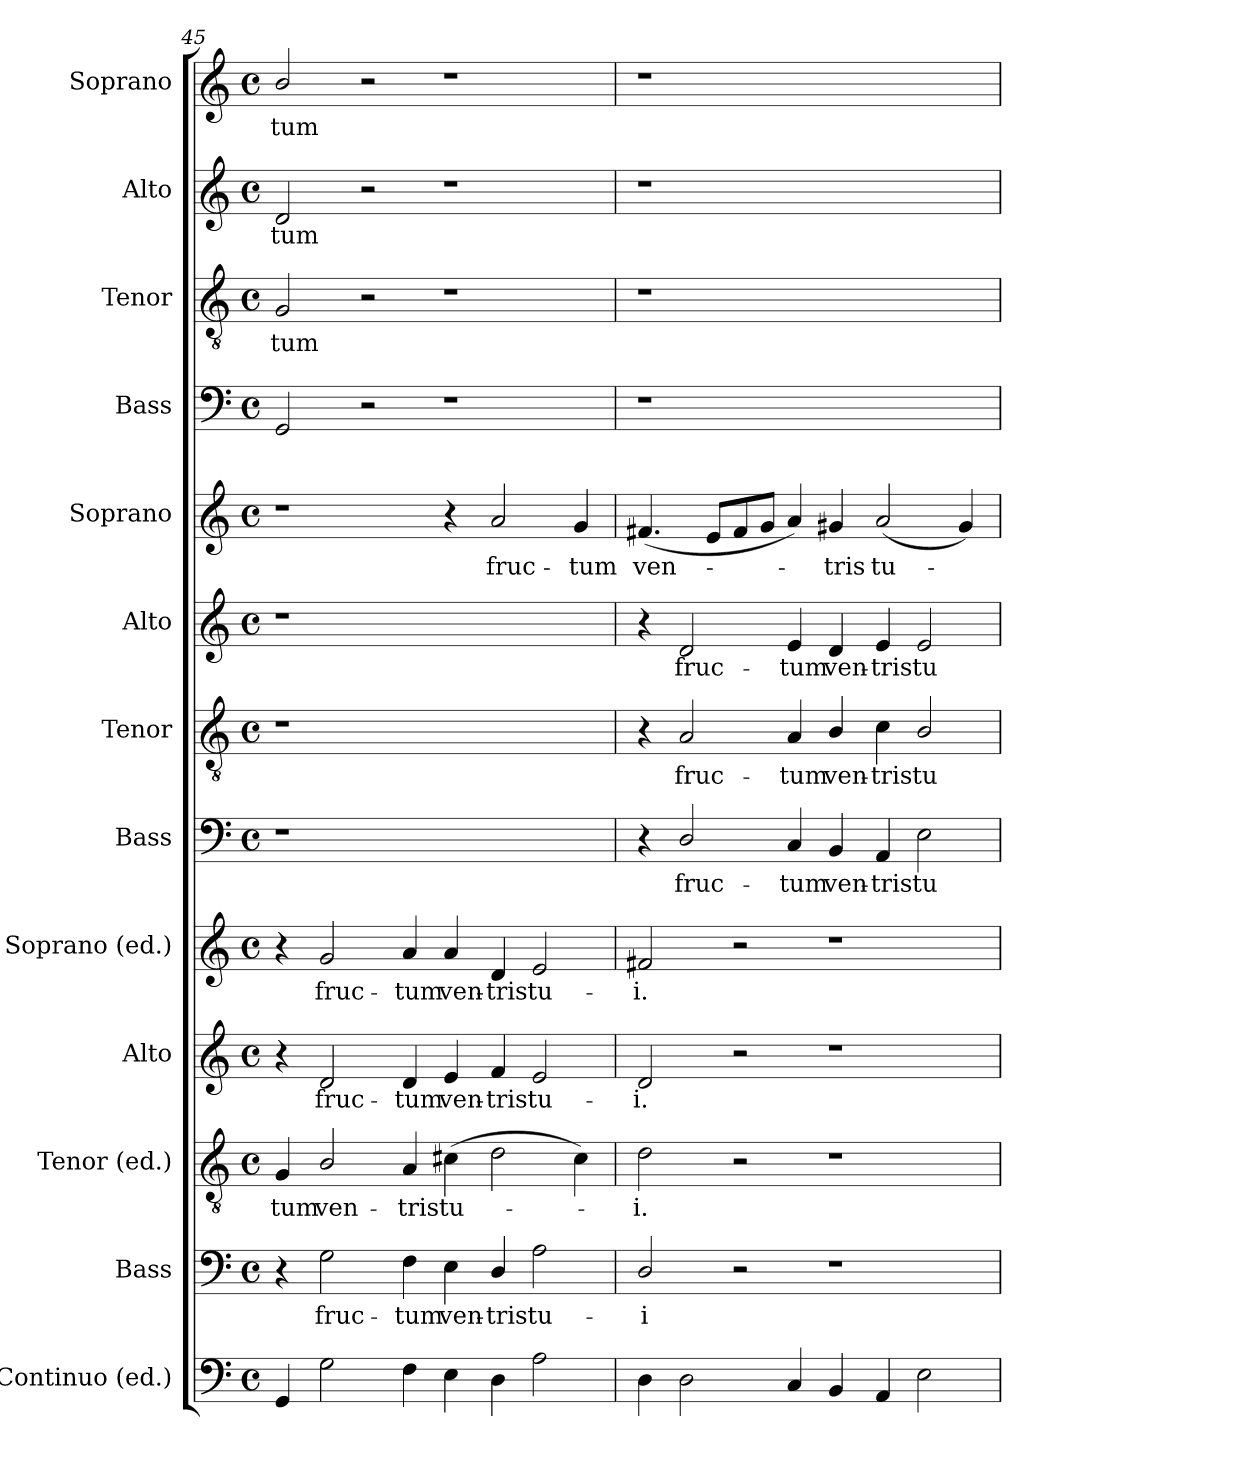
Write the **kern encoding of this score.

**kern	**kern	**text	**kern	**text	**kern	**text	**kern	**text	**kern	**text	**kern	**text	**kern	**text	**kern	**text	**kern	**kern	**text	**kern	**text	**kern	**text
*part13	*part12	*part12	*part11	*part11	*part10	*part10	*part9	*part9	*part8	*part8	*part7	*part7	*part6	*part6	*part5	*part5	*part4	*part3	*part3	*part2	*part2	*part1	*part1
*staff13	*staff12	*staff12	*staff11	*staff11	*staff10	*staff10	*staff9	*staff9	*staff8	*staff8	*staff7	*staff7	*staff6	*staff6	*staff5	*staff5	*staff4	*staff3	*staff3	*staff2	*staff2	*staff1	*staff1
*I"Continuo (ed.)	*I"Bass	*	*I"Tenor (ed.)	*	*I"Alto	*	*I"Soprano (ed.)	*	*I"Bass	*	*I"Tenor	*	*I"Alto	*	*I"Soprano	*	*I"Bass	*I"Tenor	*	*I"Alto	*	*I"Soprano	*
*I'Cont.	*I'B.	*	*I'T.	*	*I'A.	*	*I'S.	*	*I'B.	*	*I'T.	*	*I'A.	*	*I'S.	*	*I'B.	*I'T.	*	*I'A.	*	*I'S.	*
*clefF4	*clefF4	*	*clefGv2	*	*clefG2	*	*clefG2	*	*clefF4	*	*clefGv2	*	*clefG2	*	*clefG2	*	*clefF4	*clefGv2	*	*clefG2	*	*clefG2	*
*	*	*	*	*	*	*	*	*	*	*	*ITrd7c12	*	*	*	*	*	*	*ITrd7c12	*	*	*	*	*
*k[]	*k[]	*	*k[]	*	*k[]	*	*k[]	*	*k[]	*	*k[]	*	*k[]	*	*k[]	*	*k[]	*k[]	*	*k[]	*	*k[]	*
*C:	*C:	*	*C:	*	*C:	*	*C:	*	*C:	*	*C:	*	*C:	*	*C:	*	*C:	*C:	*	*C:	*	*C:	*
*M4/4	*M4/4	*	*M4/4	*	*M4/4	*	*M4/4	*	*M4/4	*	*M4/4	*	*M4/4	*	*M4/4	*	*M4/4	*M4/4	*	*M4/4	*	*M4/4	*
*met(c)	*met(c)	*	*met(c)	*	*met(c)	*	*met(c)	*	*met(c)	*	*met(c)	*	*met(c)	*	*met(c)	*	*met(c)	*met(c)	*	*met(c)	*	*met(c)	*
=45	=45	=45	=45	=45	=45	=45	=45	=45	=45	=45	=45	=45	=45	=45	=45	=45	=45	=45	=45	=45	=45	=45	=45
!	!	!	!	!LO:LY:b:color=#000000	!	!	!	!	!LO:N:vis=1	!	!LO:N:vis=1	!	!LO:N:vis=1	!	!	!	!	!	!	!	!	!	!
!	!	!	!	!	!	!	!	!	!	!	!	!	!	!	!	!	!	!	!LO:LY:b:color=#000000	!	!	!	!
!	!	!	!	!	!	!	!	!	!	!	!	!	!	!	!	!	!	!	!	!	!LO:LY:b:color=#000000	!	!
!	!	!	!	!	!	!	!	!	!	!	!	!	!	!	!	!	!	!	!	!	!	!	!LO:LY:b:color=#000000
4GGi/	4r	.	4Gi/	-tum	4r	.	4r	.	1r	.	1r	.	1r	.	1r	.	2GGi/	2GGi/	-tum	2di/	-tum	2bi/	-tum
!	!	!LO:LY:b:color=#000000	!	!	!	!	!	!	!	!	!	!	!	!	!	!	!	!	!	!	!	!	!
!	!	!	!	!LO:LY:b:color=#000000	!	!	!	!	!	!	!	!	!	!	!	!	!	!	!	!	!	!	!
!	!	!	!	!	!	!LO:LY:b:color=#000000	!	!	!	!	!	!	!	!	!	!	!	!	!	!	!	!	!
!	!	!	!	!	!	!	!	!LO:LY:b:color=#000000	!	!	!	!	!	!	!	!	!	!	!	!	!	!	!
2Gi\	2Gi\	fruc-	2Bi/	ven-	2di/	fruc-	2gi/	fruc-	.	.	.	.	.	.	.	.	.	.	.	.	.	.	.
.	.	.	.	.	.	.	.	.	.	.	.	.	.	.	.	.	2r	2r	.	2r	.	2r	.
!	!	!LO:LY:b:color=#000000	!	!	!	!	!	!	!	!	!	!	!	!	!	!	!	!	!	!	!	!	!
!	!	!	!	!LO:LY:b:color=#000000	!	!	!	!	!	!	!	!	!	!	!	!	!	!	!	!	!	!	!
!	!	!	!	!	!	!LO:LY:b:color=#000000	!	!	!	!	!	!	!	!	!	!	!	!	!	!	!	!	!
!	!	!	!	!	!	!	!	!LO:LY:b:color=#000000	!	!	!	!	!	!	!	!	!	!	!	!	!	!	!
4Fi\	4Fi\	-tum	4Ai/	-tris	4di/	-tum	4ai/	-tum	.	.	.	.	.	.	.	.	.	.	.	.	.	.	.
!	!	!LO:LY:b:color=#000000	!	!	!	!	!	!	!	!	!	!	!	!	!	!	!	!	!	!	!	!	!
!	!	!	!	!LO:LY:b:color=#000000	!	!	!	!	!	!	!	!	!	!	!	!	!	!	!	!	!	!	!
!	!	!	!	!	!	!LO:LY:b:color=#000000	!	!	!	!	!	!	!	!	!	!	!	!	!	!	!	!	!
!	!	!	!	!	!	!	!	!LO:LY:b:color=#000000	!	!	!	!	!	!	!	!	!	!	!	!	!	!	!
4Ei\	4Ei\	ven-	(4c#Xi\	tu-	4ei/	ven-	4ai/	ven-	1ryy	.	1ryy	.	1ryy	.	4r	.	1r	1r	.	1r	.	1r	.
!	!	!LO:LY:b:color=#000000	!	!	!	!	!	!	!	!	!	!	!	!	!	!	!	!	!	!	!	!	!
!	!	!	!	!	!	!LO:LY:b:color=#000000	!	!	!	!	!	!	!	!	!	!	!	!	!	!	!	!	!
!	!	!	!	!	!	!	!	!LO:LY:b:color=#000000	!	!	!	!	!	!	!	!	!	!	!	!	!	!	!
!	!	!	!	!	!	!	!	!	!	!	!	!	!	!	!	!LO:LY:b:color=#000000	!	!	!	!	!	!	!
4Di\	4Di/	-tris	2di\	.	4fi/	-tris	4di/	-tris	.	.	.	.	.	.	2ai/	fruc-	.	.	.	.	.	.	.
!	!	!LO:LY:b:color=#000000	!	!	!	!	!	!	!	!	!	!	!	!	!	!	!	!	!	!	!	!	!
!	!	!	!	!	!	!LO:LY:b:color=#000000	!	!	!	!	!	!	!	!	!	!	!	!	!	!	!	!	!
!	!	!	!	!	!	!	!	!LO:LY:b:color=#000000	!	!	!	!	!	!	!	!	!	!	!	!	!	!	!
2Ai\	2Ai\	tu-	.	.	2ei/	tu-	2ei/	tu-	.	.	.	.	.	.	.	.	.	.	.	.	.	.	.
!	!	!	!	!	!	!	!	!	!	!	!	!	!	!	!	!LO:LY:b:color=#000000	!	!	!	!	!	!	!
.	.	.	4c#i\)	.	.	.	.	.	.	.	.	.	.	.	4gi/	-tum	.	.	.	.	.	.	.
!!LO:PB:g=z
=46	=46	=46	=46	=46	=46	=46	=46	=46	=46	=46	=46	=46	=46	=46	=46	=46	=46	=46	=46	=46	=46	=46	=46
!	!	!LO:LY:b:color=#000000	!	!	!	!	!	!	!	!	!	!	!	!	!	!	!	!	!	!	!	!	!
!	!	!	!	!LO:LY:b:color=#000000	!	!	!	!	!	!	!	!	!	!	!	!	!	!	!	!	!	!	!
!	!	!	!	!	!	!LO:LY:b:color=#000000	!	!	!	!	!	!	!	!	!	!	!	!	!	!	!	!	!
!	!	!	!	!	!	!	!	!LO:LY:b:color=#000000	!	!	!	!	!	!	!	!	!	!	!	!	!	!	!
!	!	!	!	!	!	!	!	!	!	!	!	!	!	!	!	!LO:LY:b:color=#000000	!LO:N:vis=1	!LO:N:vis=1	!	!LO:N:vis=1	!	!LO:N:vis=1	!
4Di\	2Di/	-i	2di\	-i.	2di/	-i.	2f#Xi/	-i.	4r	.	4r	.	4r	.	(4.f#Xi/	ven-	1r	1r	.	1r	.	1r	.
!	!	!	!	!	!	!	!	!	!	!LO:LY:b:color=#000000	!	!	!	!	!	!	!	!	!	!	!	!	!
!	!	!	!	!	!	!	!	!	!	!	!	!LO:LY:b:color=#000000	!	!	!	!	!	!	!	!	!	!	!
!	!	!	!	!	!	!	!	!	!	!	!	!	!	!LO:LY:b:color=#000000	!	!	!	!	!	!	!	!	!
2Di\	.	.	.	.	.	.	.	.	2Di/	fruc-	2AAi/	fruc-	2di/	fruc-	.	.	.	.	.	.	.	.	.
.	.	.	.	.	.	.	.	.	.	.	.	.	.	.	8ei/L	.	.	.	.	.	.	.	.
.	2r	.	2r	.	2r	.	2r	.	.	.	.	.	.	.	8f#i/	.	.	.	.	.	.	.	.
.	.	.	.	.	.	.	.	.	.	.	.	.	.	.	8gi/J	.	.	.	.	.	.	.	.
!	!	!	!	!	!	!	!	!	!	!LO:LY:b:color=#000000	!	!	!	!	!	!	!	!	!	!	!	!	!
!	!	!	!	!	!	!	!	!	!	!	!	!LO:LY:b:color=#000000	!	!	!	!	!	!	!	!	!	!	!
!	!	!	!	!	!	!	!	!	!	!	!	!	!	!LO:LY:b:color=#000000	!	!	!	!	!	!	!	!	!
4Ci/	.	.	.	.	.	.	.	.	4Ci/	-tum	4AAi/	-tum	4ei/	-tum	4ai/)	.	.	.	.	.	.	.	.
!	!	!	!	!	!	!	!	!	!	!LO:LY:b:color=#000000	!	!	!	!	!	!	!	!	!	!	!	!	!
!	!	!	!	!	!	!	!	!	!	!	!	!LO:LY:b:color=#000000	!	!	!	!	!	!	!	!	!	!	!
!	!	!	!	!	!	!	!	!	!	!	!	!	!	!LO:LY:b:color=#000000	!	!	!	!	!	!	!	!	!
!	!	!	!	!	!	!	!	!	!	!	!	!	!	!	!	!LO:LY:b:color=#000000	!	!	!	!	!	!	!
4BBi/	1r	.	1r	.	1r	.	1r	.	4BBi/	ven-	4BBi/	ven-	4di/	ven-	4g#Xi/	-tris	1ryy	1ryy	.	1ryy	.	1ryy	.
!	!	!	!	!	!	!	!	!	!	!LO:LY:b:color=#000000	!	!	!	!	!	!	!	!	!	!	!	!	!
!	!	!	!	!	!	!	!	!	!	!	!	!LO:LY:b:color=#000000	!	!	!	!	!	!	!	!	!	!	!
!	!	!	!	!	!	!	!	!	!	!	!	!	!	!LO:LY:b:color=#000000	!	!	!	!	!	!	!	!	!
!	!	!	!	!	!	!	!	!	!	!	!	!	!	!	!	!LO:LY:b:color=#000000	!	!	!	!	!	!	!
4AAi/	.	.	.	.	.	.	.	.	4AAi/	-tris	4Ci\	-tris	4ei/	-tris	(2ai/	tu-	.	.	.	.	.	.	.
!	!	!	!	!	!	!	!	!	!	!LO:LY:b:color=#000000	!	!	!	!	!	!	!	!	!	!	!	!	!
!	!	!	!	!	!	!	!	!	!	!	!	!LO:LY:b:color=#000000	!	!	!	!	!	!	!	!	!	!	!
!	!	!	!	!	!	!	!	!	!	!	!	!	!	!LO:LY:b:color=#000000	!	!	!	!	!	!	!	!	!
2Ei\	.	.	.	.	.	.	.	.	2Ei\	tu-	2BBi/	tu-	2ei/	tu-	.	.	.	.	.	.	.	.	.
.	.	.	.	.	.	.	.	.	.	.	.	.	.	.	4g#i/)	.	.	.	.	.	.	.	.
=	=	=	=	=	=	=	=	=	=	=	=	=	=	=	=	=	=	=	=	=	=	=	=
*-	*-	*-	*-	*-	*-	*-	*-	*-	*-	*-	*-	*-	*-	*-	*-	*-	*-	*-	*-	*-	*-	*-	*-
